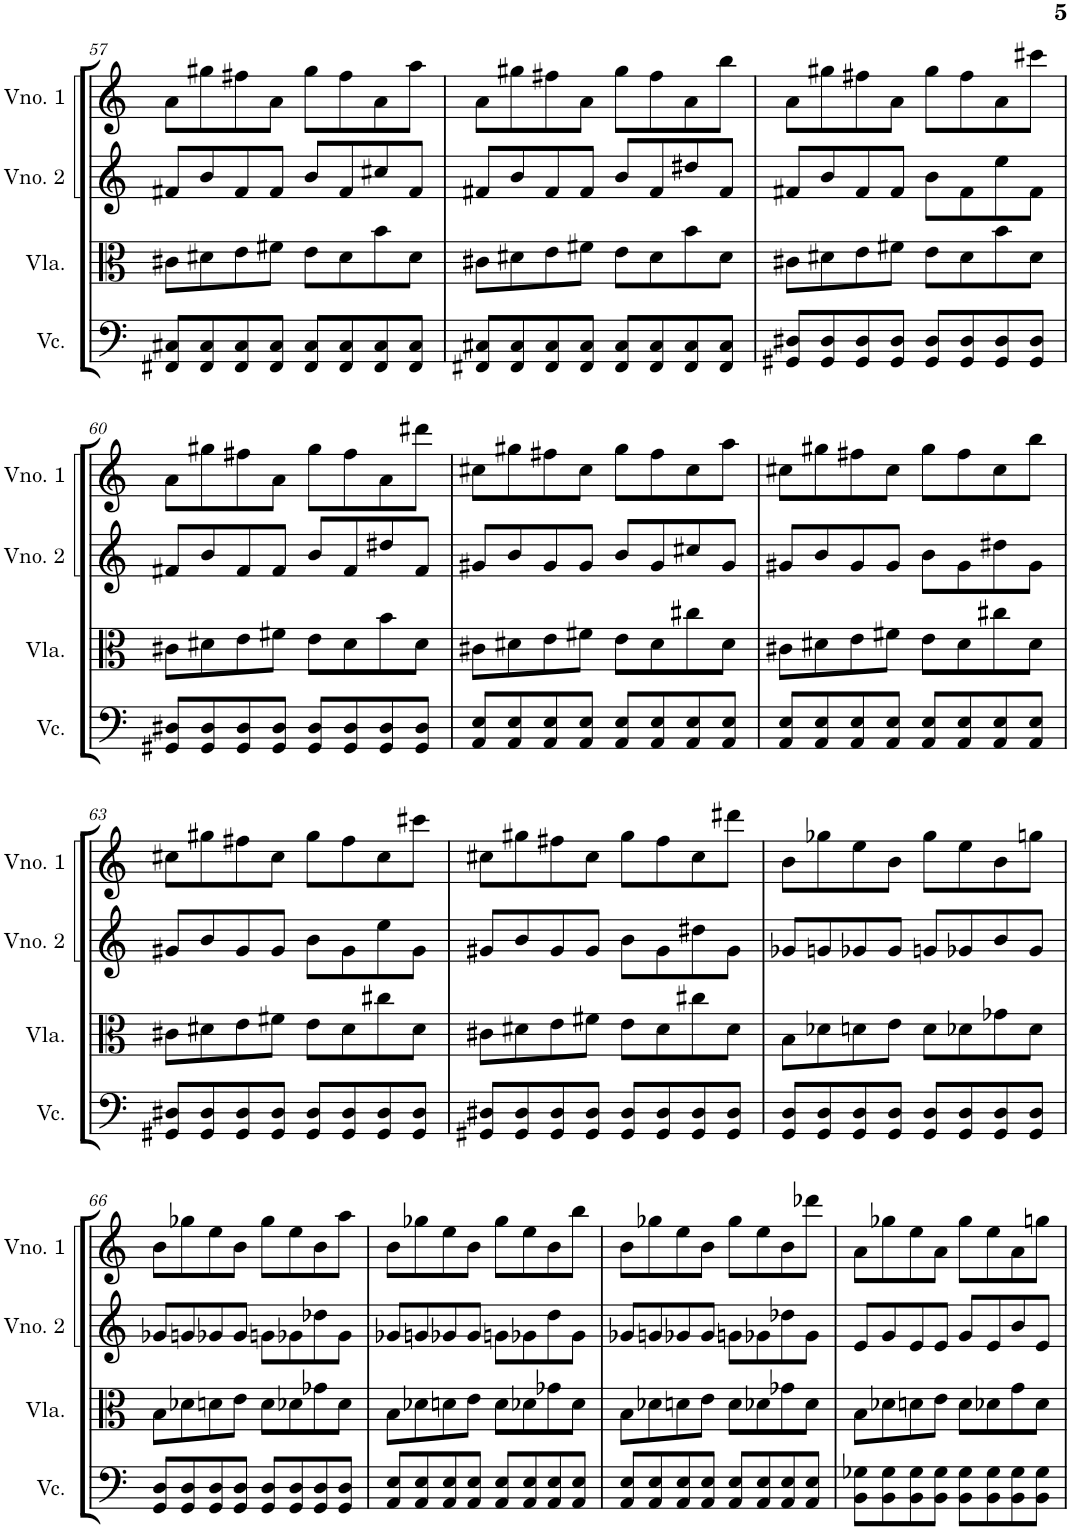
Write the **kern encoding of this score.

**kern	**kern	**kern	**kern
*part4	*part3	*part2	*part1
*staff4	*staff3	*staff2	*staff1
*I"Violoncelo	*I"Viola	*I"Violino 2	*I"Violino 1
*I'Vc.	*I'Vla.	*I'Vno. 2	*I'Vno. 1
!!LO:PB:g=z
*clefF4	*clefC3	*clefG2	*clefG2
*k[]	*k[]	*k[]	*k[]
*M2/2	*M2/2	*M2/2	*M2/2
*met(c|)	*met(c|)	*met(c|)	*met(c|)
=57	=57	=57	=57
8FF#X/ 8C#X/L	8c#X\L	8f#X/L	8a\L
8FF#/ 8C#/	8d#X\	8b/	8gg#X\
8FF#/ 8C#/	8e\	8f#/	8ff#X\
8FF#/ 8C#/J	8f#X\J	8f#/J	8a\J
8FF#/ 8C#/L	8e\L	8b/L	8gg#\L
8FF#/ 8C#/	8d#\	8f#/	8ff#\
8FF#/ 8C#/	8b\	8cc#X/	8a\
8FF#/ 8C#/J	8d#\J	8f#/J	8aa\J
=58	=58	=58	=58
8FF#X/ 8C#X/L	8c#X\L	8f#X/L	8a\L
8FF#/ 8C#/	8d#X\	8b/	8gg#X\
8FF#/ 8C#/	8e\	8f#/	8ff#X\
8FF#/ 8C#/J	8f#X\J	8f#/J	8a\J
8FF#/ 8C#/L	8e\L	8b/L	8gg#\L
8FF#/ 8C#/	8d#\	8f#/	8ff#\
8FF#/ 8C#/	8b\	8dd#X/	8a\
8FF#/ 8C#/J	8d#\J	8f#/J	8bb\J
=59	=59	=59	=59
8GG#X/ 8D#X/L	8c#X\L	8f#X/L	8a\L
8GG#/ 8D#/	8d#X\	8b/	8gg#X\
8GG#/ 8D#/	8e\	8f#/	8ff#X\
8GG#/ 8D#/J	8f#X\J	8f#/J	8a\J
8GG#/ 8D#/L	8e\L	8b\L	8gg#\L
8GG#/ 8D#/	8d#\	8f#\	8ff#\
8GG#/ 8D#/	8b\	8ee\	8a\
8GG#/ 8D#/J	8d#\J	8f#\J	8ccc#X\J
!!LO:LB:g=z
=60	=60	=60	=60
8GG#X/ 8D#X/L	8c#X\L	8f#X/L	8a\L
8GG#/ 8D#/	8d#X\	8b/	8gg#X\
8GG#/ 8D#/	8e\	8f#/	8ff#X\
8GG#/ 8D#/J	8f#X\J	8f#/J	8a\J
8GG#/ 8D#/L	8e\L	8b/L	8gg#\L
8GG#/ 8D#/	8d#\	8f#/	8ff#\
8GG#/ 8D#/	8b\	8dd#X/	8a\
8GG#/ 8D#/J	8d#\J	8f#/J	8ddd#X\J
=61	=61	=61	=61
8AA/ 8E/L	8c#X\L	8g#X/L	8cc#X\L
8AA/ 8E/	8d#X\	8b/	8gg#X\
8AA/ 8E/	8e\	8g#/	8ff#X\
8AA/ 8E/J	8f#X\J	8g#/J	8cc#\J
8AA/ 8E/L	8e\L	8b/L	8gg#\L
8AA/ 8E/	8d#\	8g#/	8ff#\
8AA/ 8E/	8cc#X\	8cc#X/	8cc#\
8AA/ 8E/J	8d#\J	8g#/J	8aa\J
=62	=62	=62	=62
8AA/ 8E/L	8c#X\L	8g#X/L	8cc#X\L
8AA/ 8E/	8d#X\	8b/	8gg#X\
8AA/ 8E/	8e\	8g#/	8ff#X\
8AA/ 8E/J	8f#X\J	8g#/J	8cc#\J
8AA/ 8E/L	8e\L	8b\L	8gg#\L
8AA/ 8E/	8d#\	8g#\	8ff#\
8AA/ 8E/	8cc#X\	8dd#X\	8cc#\
8AA/ 8E/J	8d#\J	8g#\J	8bb\J
!!LO:LB:g=z
=63	=63	=63	=63
8GG#X/ 8D#X/L	8c#X\L	8g#X/L	8cc#X\L
8GG#/ 8D#/	8d#X\	8b/	8gg#X\
8GG#/ 8D#/	8e\	8g#/	8ff#X\
8GG#/ 8D#/J	8f#X\J	8g#/J	8cc#\J
8GG#/ 8D#/L	8e\L	8b\L	8gg#\L
8GG#/ 8D#/	8d#\	8g#\	8ff#\
8GG#/ 8D#/	8cc#X\	8ee\	8cc#\
8GG#/ 8D#/J	8d#\J	8g#\J	8ccc#X\J
=64	=64	=64	=64
8GG#X/ 8D#X/L	8c#X\L	8g#X/L	8cc#X\L
8GG#/ 8D#/	8d#X\	8b/	8gg#X\
8GG#/ 8D#/	8e\	8g#/	8ff#X\
8GG#/ 8D#/J	8f#X\J	8g#/J	8cc#\J
8GG#/ 8D#/L	8e\L	8b\L	8gg#\L
8GG#/ 8D#/	8d#\	8g#\	8ff#\
8GG#/ 8D#/	8cc#X\	8dd#X\	8cc#\
8GG#/ 8D#/J	8d#\J	8g#\J	8ddd#X\J
=65	=65	=65	=65
8GG/ 8D/L	8B\L	8g-X/L	8b\L
8GG/ 8D/	8d-X\	8gn/	8gg-X\
8GG/ 8D/	8dn\	8g-X/	8ee\
8GG/ 8D/J	8e\J	8g-/J	8b\J
8GG/ 8D/L	8d\L	8gn/L	8gg-\L
8GG/ 8D/	8d-X\	8g-X/	8ee\
8GG/ 8D/	8g-X\	8b/	8b\
8GG/ 8D/J	8d-\J	8g-/J	8ggn\J
!!LO:LB:g=z
=66	=66	=66	=66
8GG/ 8D/L	8B\L	8g-X/L	8b\L
8GG/ 8D/	8d-X\	8gn/	8gg-X\
8GG/ 8D/	8dn\	8g-X/	8ee\
8GG/ 8D/J	8e\J	8g-/J	8b\J
8GG/ 8D/L	8d\L	8gn\L	8gg-\L
8GG/ 8D/	8d-X\	8g-X\	8ee\
8GG/ 8D/	8g-X\	8dd-X\	8b\
8GG/ 8D/J	8d-\J	8g-\J	8aa\J
=67	=67	=67	=67
8AA/ 8E/L	8B\L	8g-X/L	8b\L
8AA/ 8E/	8d-X\	8gn/	8gg-X\
8AA/ 8E/	8dn\	8g-X/	8ee\
8AA/ 8E/J	8e\J	8g-/J	8b\J
8AA/ 8E/L	8d\L	8gn\L	8gg-\L
8AA/ 8E/	8d-X\	8g-X\	8ee\
8AA/ 8E/	8g-X\	8dd\	8b\
8AA/ 8E/J	8d-\J	8g-\J	8bb\J
=68	=68	=68	=68
8AA/ 8E/L	8B\L	8g-X/L	8b\L
8AA/ 8E/	8d-X\	8gn/	8gg-X\
8AA/ 8E/	8dn\	8g-X/	8ee\
8AA/ 8E/J	8e\J	8g-/J	8b\J
8AA/ 8E/L	8d\L	8gn\L	8gg-\L
8AA/ 8E/	8d-X\	8g-X\	8ee\
8AA/ 8E/	8g-X\	8dd-X\	8b\
8AA/ 8E/J	8d-\J	8g-\J	8ddd-X\J
=69	=69	=69	=69
8BB\ 8G-X\L	8B\L	8e/L	8a\L
8BB\ 8G-\	8d-X\	8g/	8gg-X\
8BB\ 8G-\	8dn\	8e/	8ee\
8BB\ 8G-\J	8e\J	8e/J	8a\J
8BB\ 8G-\L	8d\L	8g/L	8gg-\L
8BB\ 8G-\	8d-X\	8e/	8ee\
8BB\ 8G-\	8g\	8b/	8a\
8BB\ 8G-\J	8d-\J	8e/J	8ggn\J
=	=	=	=
*-	*-	*-	*-
